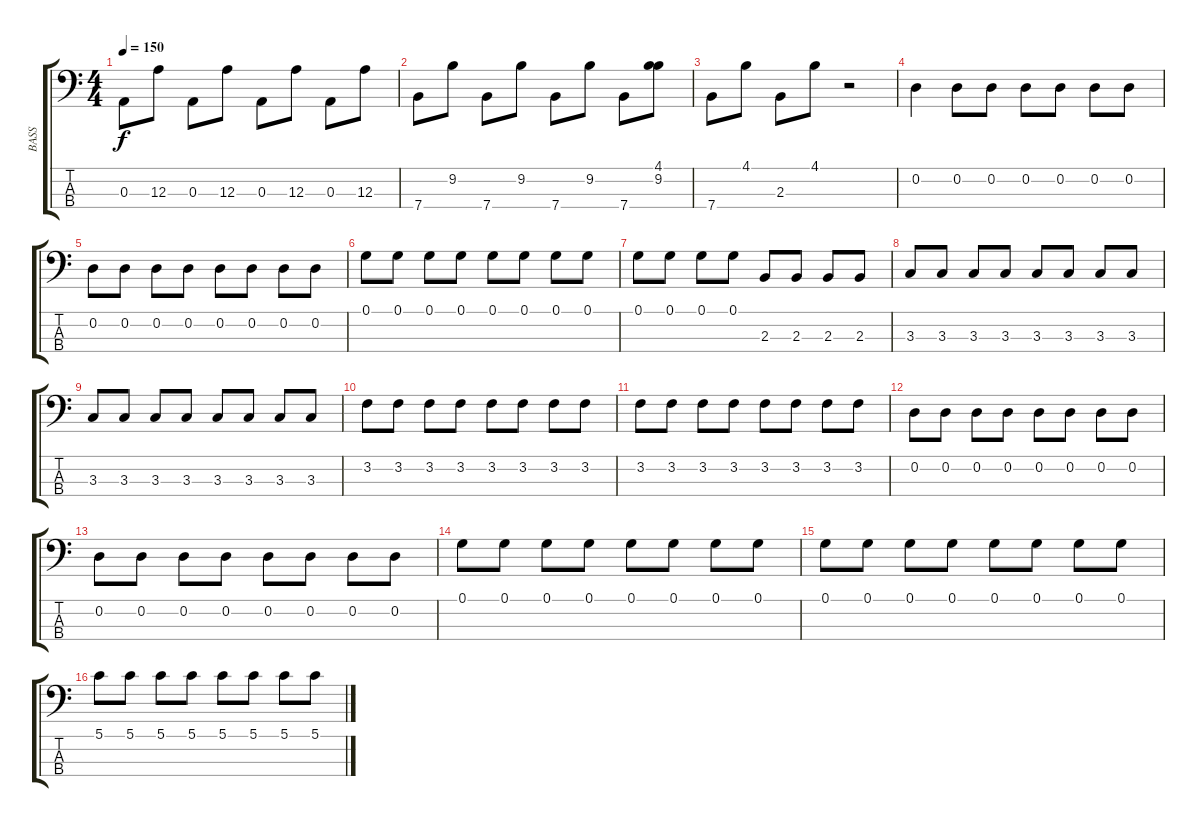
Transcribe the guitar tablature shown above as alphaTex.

\track ("BASS" "BASS") {instrument electricbassfinger}
\staff {score tabs}
\tuning (G2 D2 A1 E1) {hide}
\ts (4 4)
\tempo 150
\clef f4
\ks c
0.3.8{dy f} 12.3.8 0.3.8 12.3.8 0.3.8 12.3.8 0.3.8 12.3.8 |
7.4.8 9.2.8 7.4.8 9.2.8 7.4.8 9.2.8 7.4.8 (4.1 9.2).8 |
7.4.8 4.1.8 2.3.8 4.1.8 r.2 |
0.2.4 0.2.8 0.2.8 0.2.8 0.2.8 0.2.8 0.2.8 |
0.2.8 0.2.8 0.2.8 0.2.8 0.2.8 0.2.8 0.2.8 0.2.8 |
0.1.8 0.1.8 0.1.8 0.1.8 0.1.8 0.1.8 0.1.8 0.1.8 |
0.1.8 0.1.8 0.1.8 0.1.8 2.3.8 2.3.8 2.3.8 2.3.8 |
3.3.8 3.3.8 3.3.8 3.3.8 3.3.8 3.3.8 3.3.8 3.3.8 |
3.3.8 3.3.8 3.3.8 3.3.8 3.3.8 3.3.8 3.3.8 3.3.8 |
3.2.8 3.2.8 3.2.8 3.2.8 3.2.8 3.2.8 3.2.8 3.2.8 |
3.2.8 3.2.8 3.2.8 3.2.8 3.2.8 3.2.8 3.2.8 3.2.8 |
0.2.8 0.2.8 0.2.8 0.2.8 0.2.8 0.2.8 0.2.8 0.2.8 |
0.2.8 0.2.8 0.2.8 0.2.8 0.2.8 0.2.8 0.2.8 0.2.8 |
0.1.8 0.1.8 0.1.8 0.1.8 0.1.8 0.1.8 0.1.8 0.1.8 |
0.1.8 0.1.8 0.1.8 0.1.8 0.1.8 0.1.8 0.1.8 0.1.8 |
5.1.8 5.1.8 5.1.8 5.1.8 5.1.8 5.1.8 5.1.8 5.1.8
